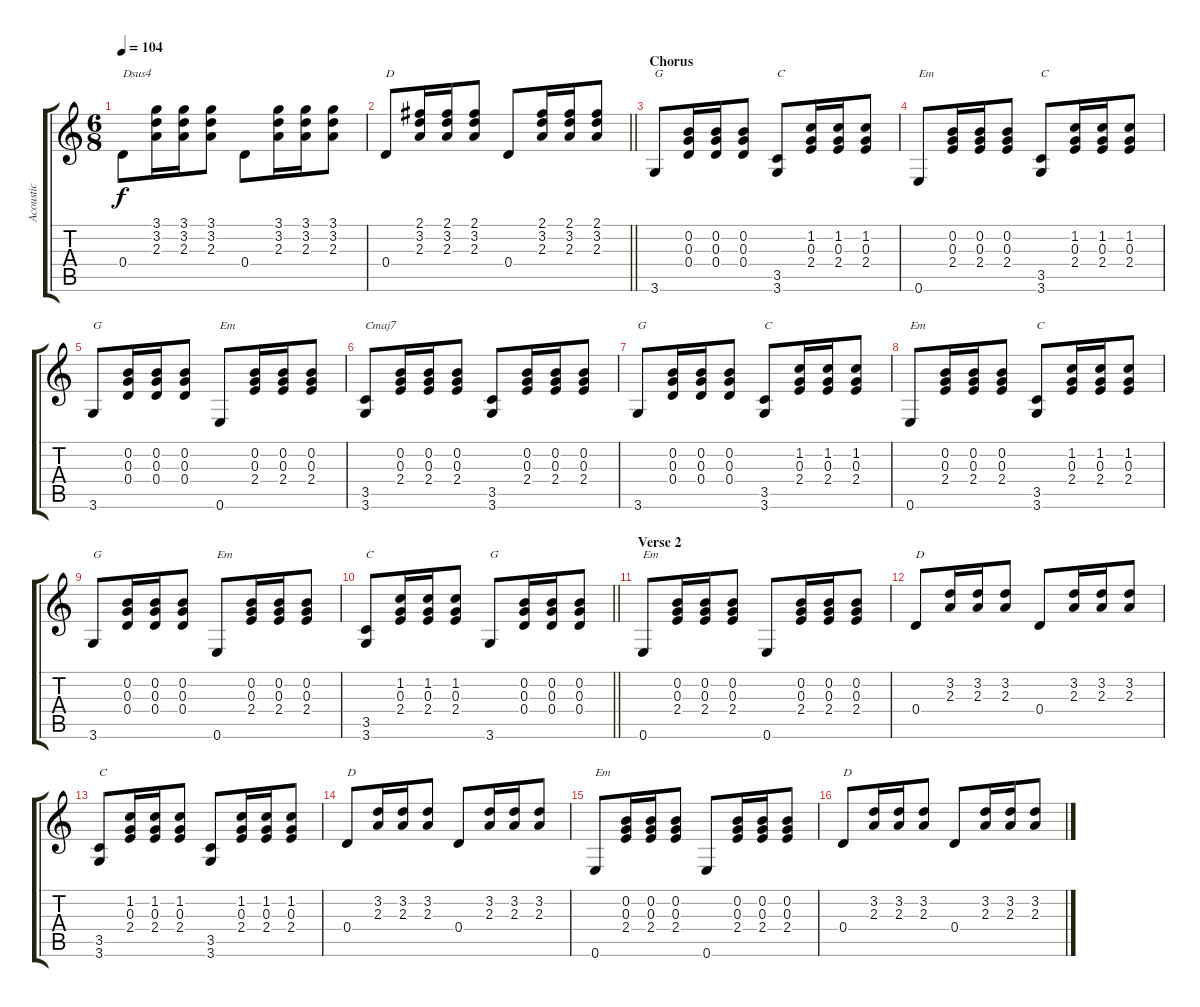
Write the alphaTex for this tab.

\track ("Acoustic" "Acoustic") {instrument acousticguitarsteel}
\staff {score tabs}
\tuning (E4 B3 G3 D3 A2 E2) {hide}
\ts (6 8)
\tempo 104
\clef g2
\ks c
0.4.8{txt "Dsus4" dy f} (3.1 3.2 2.3).16 (3.1 3.2 2.3).16 (3.1 3.2 2.3).8 0.4.8 (3.1 3.2 2.3).16 (3.1 3.2 2.3).16 (3.1 3.2 2.3).8 |
\barLineRight lightlight
0.4.8{txt "D"} (2.1 3.2 2.3).16 (2.1 3.2 2.3).16 (2.1 3.2 2.3).8 0.4.8 (2.1 3.2 2.3).16 (2.1 3.2 2.3).16 (2.1 3.2 2.3).8 |
\section ("" "Chorus")
3.6.8{txt "G"} (0.2 0.3 0.4).16 (0.2 0.3 0.4).16 (0.2 0.3 0.4).8 (3.5 3.6).8{txt "C"} (1.2 0.3 2.4).16 (1.2 0.3 2.4).16 (1.2 0.3 2.4).8 |
0.6.8{txt "Em"} (0.2 0.3 2.4).16 (0.2 0.3 2.4).16 (0.2 0.3 2.4).8 (3.5 3.6).8{txt "C"} (1.2 0.3 2.4).16 (1.2 0.3 2.4).16 (1.2 0.3 2.4).8 |
3.6.8{txt "G"} (0.2 0.3 0.4).16 (0.2 0.3 0.4).16 (0.2 0.3 0.4).8 0.6.8{txt "Em"} (0.2 0.3 2.4).16 (0.2 0.3 2.4).16 (0.2 0.3 2.4).8 |
(3.5 3.6).8{txt "Cmaj7"} (0.2 0.3 2.4).16 (0.2 0.3 2.4).16 (0.2 0.3 2.4).8 (3.5 3.6).8 (0.2 0.3 2.4).16 (0.2 0.3 2.4).16 (0.2 0.3 2.4).8 |
3.6.8{txt "G"} (0.2 0.3 0.4).16 (0.2 0.3 0.4).16 (0.2 0.3 0.4).8 (3.5 3.6).8{txt "C"} (1.2 0.3 2.4).16 (1.2 0.3 2.4).16 (1.2 0.3 2.4).8 |
0.6.8{txt "Em"} (0.2 0.3 2.4).16 (0.2 0.3 2.4).16 (0.2 0.3 2.4).8 (3.5 3.6).8{txt "C"} (1.2 0.3 2.4).16 (1.2 0.3 2.4).16 (1.2 0.3 2.4).8 |
3.6.8{txt "G"} (0.2 0.3 0.4).16 (0.2 0.3 0.4).16 (0.2 0.3 0.4).8 0.6.8{txt "Em"} (0.2 0.3 2.4).16 (0.2 0.3 2.4).16 (0.2 0.3 2.4).8 |
\barLineRight lightlight
(3.5 3.6).8{txt "C"} (1.2 0.3 2.4).16 (1.2 0.3 2.4).16 (1.2 0.3 2.4).8 3.6.8{txt "G"} (0.2 0.3 0.4).16 (0.2 0.3 0.4).16 (0.2 0.3 0.4).8 |
\section ("" "Verse 2")
0.6.8{txt "Em"} (0.2 0.3 2.4).16 (0.2 0.3 2.4).16 (0.2 0.3 2.4).8 0.6.8 (0.2 0.3 2.4).16 (0.2 0.3 2.4).16 (0.2 0.3 2.4).8 |
0.4.8{txt "D"} (3.2 2.3).16 (3.2 2.3).16 (3.2 2.3).8 0.4.8 (3.2 2.3).16 (3.2 2.3).16 (3.2 2.3).8 |
(3.5 3.6).8{txt "C"} (1.2 0.3 2.4).16 (1.2 0.3 2.4).16 (1.2 0.3 2.4).8 (3.5 3.6).8 (1.2 0.3 2.4).16 (1.2 0.3 2.4).16 (1.2 0.3 2.4).8 |
0.4.8{txt "D"} (3.2 2.3).16 (3.2 2.3).16 (3.2 2.3).8 0.4.8 (3.2 2.3).16 (3.2 2.3).16 (3.2 2.3).8 |
0.6.8{txt "Em"} (0.2 0.3 2.4).16 (0.2 0.3 2.4).16 (0.2 0.3 2.4).8 0.6.8 (0.2 0.3 2.4).16 (0.2 0.3 2.4).16 (0.2 0.3 2.4).8 |
0.4.8{txt "D"} (3.2 2.3).16 (3.2 2.3).16 (3.2 2.3).8 0.4.8 (3.2 2.3).16 (3.2 2.3).16 (3.2 2.3).8
